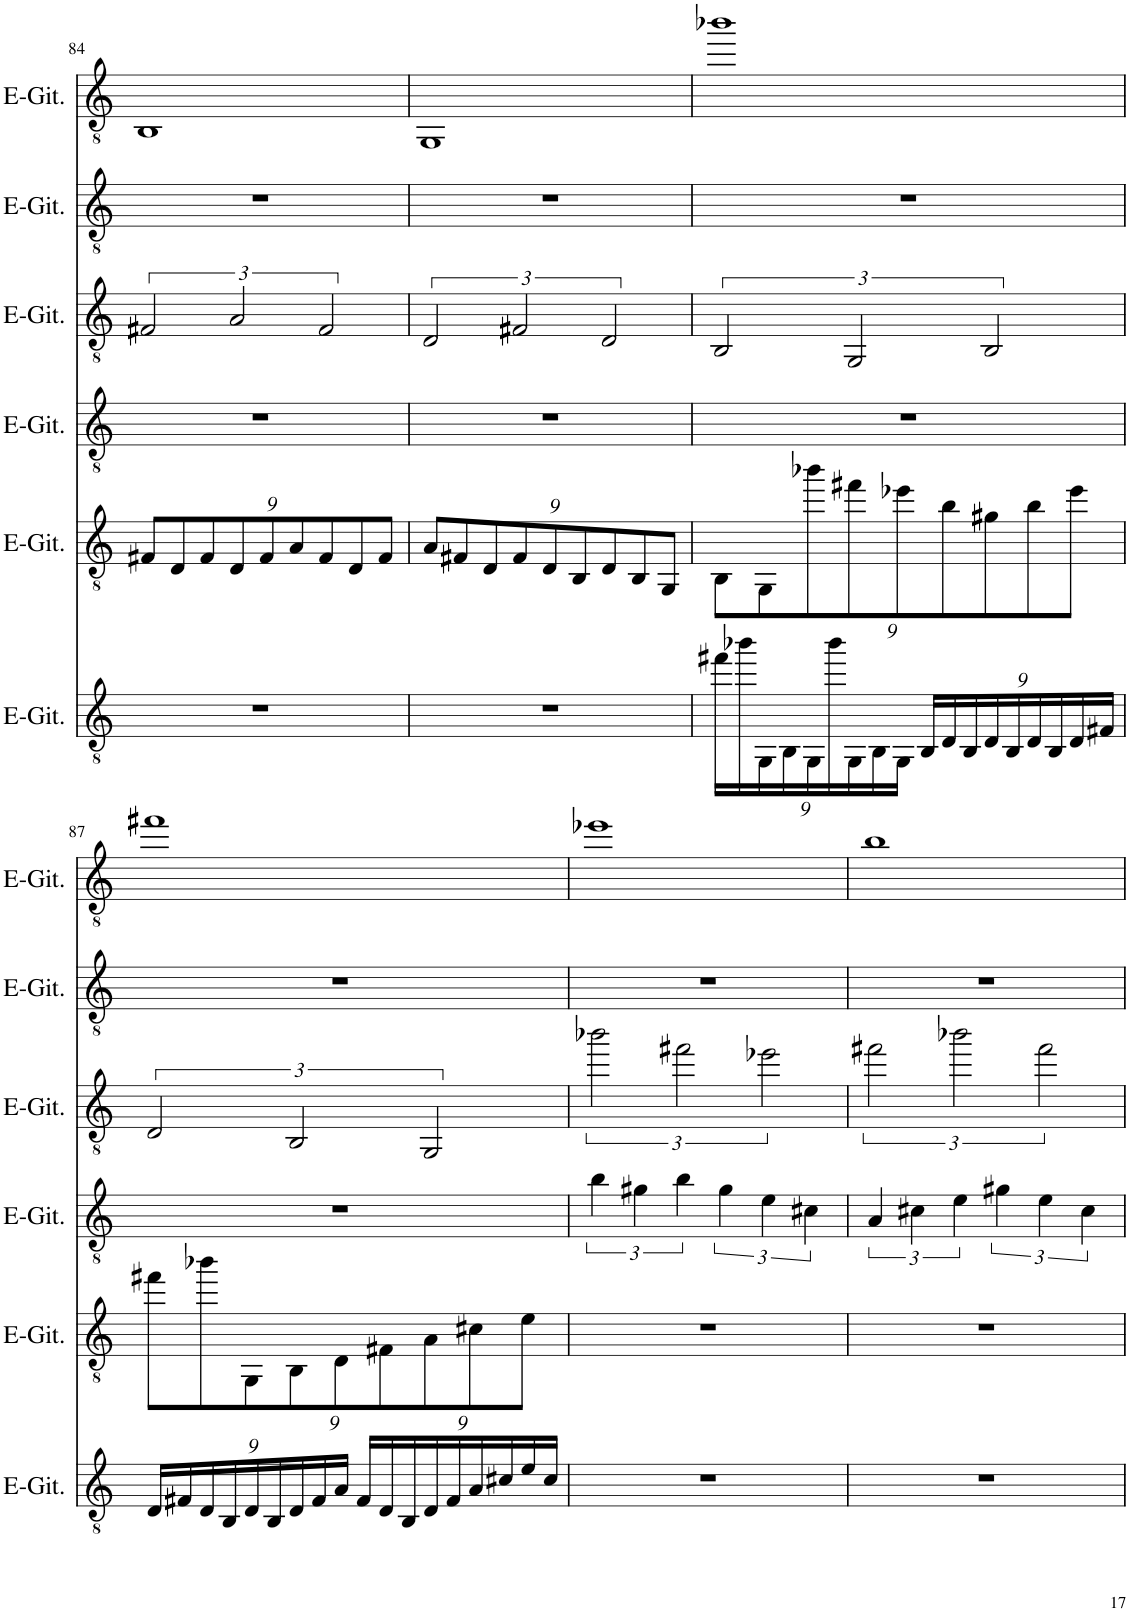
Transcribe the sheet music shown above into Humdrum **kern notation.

**kern	**kern	**kern	**kern	**kern	**kern
*part6	*part5	*part4	*part3	*part2	*part1
*staff6	*staff5	*staff4	*staff3	*staff2	*staff1
*I"Elektrische Gitarre	*I"Elektrische Gitarre	*I"Elektrische Gitarre	*I"Elektrische Gitarre	*I"Elektrische Gitarre	*I"Elektrische Gitarre
*I'E-Git.	*I'E-Git.	*I'E-Git.	*I'E-Git.	*I'E-Git.	*I'E-Git.
!!LO:PB:g=z
*clefGv2	*clefGv2	*clefGv2	*clefGv2	*clefGv2	*clefGv2
*k[]	*k[]	*k[]	*k[]	*k[]	*k[]
*M4/4	*M4/4	*M4/4	*M4/4	*M4/4	*M4/4
*	*Xbrackettup	*	*	*	*
=84	=84	=84	=84	=84	=84
1r	9F#X/L	1r	3F#X/	1r	1BB
.	9D/	.	.	.	.
.	9F#/	.	.	.	.
.	9D/	.	3A/	.	.
.	9F#/	.	.	.	.
.	9A/	.	.	.	.
.	9F#/	.	3F#/	.	.
.	9D/	.	.	.	.
.	9F#/J	.	.	.	.
=85	=85	=85	=85	=85	=85
1r	9A/L	1r	3D/	1r	1GG
.	9F#X/	.	.	.	.
.	9D/	.	.	.	.
.	9F#/	.	3F#X/	.	.
.	9D/	.	.	.	.
.	9BB/	.	.	.	.
.	9D/	.	3D/	.	.
.	9BB/	.	.	.	.
.	9GG/J	.	.	.	.
=86	=86	=86	=86	=86	=86
*Xbrackettup	*	*	*	*	*
18ff#X\LL	9BB\L	1r	3BB/	1r	1bb-X
18bb-X\	.	.	.	.	.
18GG\	9GG\	.	.	.	.
18BB\	.	.	.	.	.
18GG\	9bb-X\	.	.	.	.
18bb-\	.	.	.	.	.
18GG\	9ff#X\	.	3GG/	.	.
18BB\	.	.	.	.	.
18GG\JJ	9ee-X\	.	.	.	.
18BB/LL	.	.	.	.	.
18D/	9b\	.	.	.	.
18BB/	.	.	.	.	.
18D/	9g#X\	.	3BB/	.	.
18BB/	.	.	.	.	.
18D/	9b\	.	.	.	.
18BB/	.	.	.	.	.
18D/	9ee-\J	.	.	.	.
18F#X/JJ	.	.	.	.	.
!!LO:LB:g=z
=87	=87	=87	=87	=87	=87
18D/LL	9ff#X\L	1r	3D/	1r	1ff#X
18F#X/	.	.	.	.	.
18D/	9bb-X\	.	.	.	.
18BB/	.	.	.	.	.
18D/	9GG\	.	.	.	.
18BB/	.	.	.	.	.
18D/	9BB\	.	3BB/	.	.
18F#/	.	.	.	.	.
18A/JJ	9D\	.	.	.	.
18F#/LL	.	.	.	.	.
18D/	9F#X\	.	.	.	.
18BB/	.	.	.	.	.
18D/	9A\	.	3GG/	.	.
18F#/	.	.	.	.	.
18A/	9c#X\	.	.	.	.
18c#X/	.	.	.	.	.
18e/	9e\J	.	.	.	.
18c#/JJ	.	.	.	.	.
=88	=88	=88	=88	=88	=88
1r	1r	6b\	3bb-X\	1r	1ee-X
.	.	6g#X\	.	.	.
.	.	6b\	3ff#X\	.	.
.	.	6g#\	.	.	.
.	.	6e\	3ee-X\	.	.
.	.	6c#X\	.	.	.
=89	=89	=89	=89	=89	=89
1r	1r	6A/	3ff#X\	1r	1b
.	.	6c#X\	.	.	.
.	.	6e\	3bb-X\	.	.
.	.	6g#X\	.	.	.
.	.	6e\	3ff#\	.	.
.	.	6c#\	.	.	.
=	=	=	=	=	=
*-	*-	*-	*-	*-	*-
